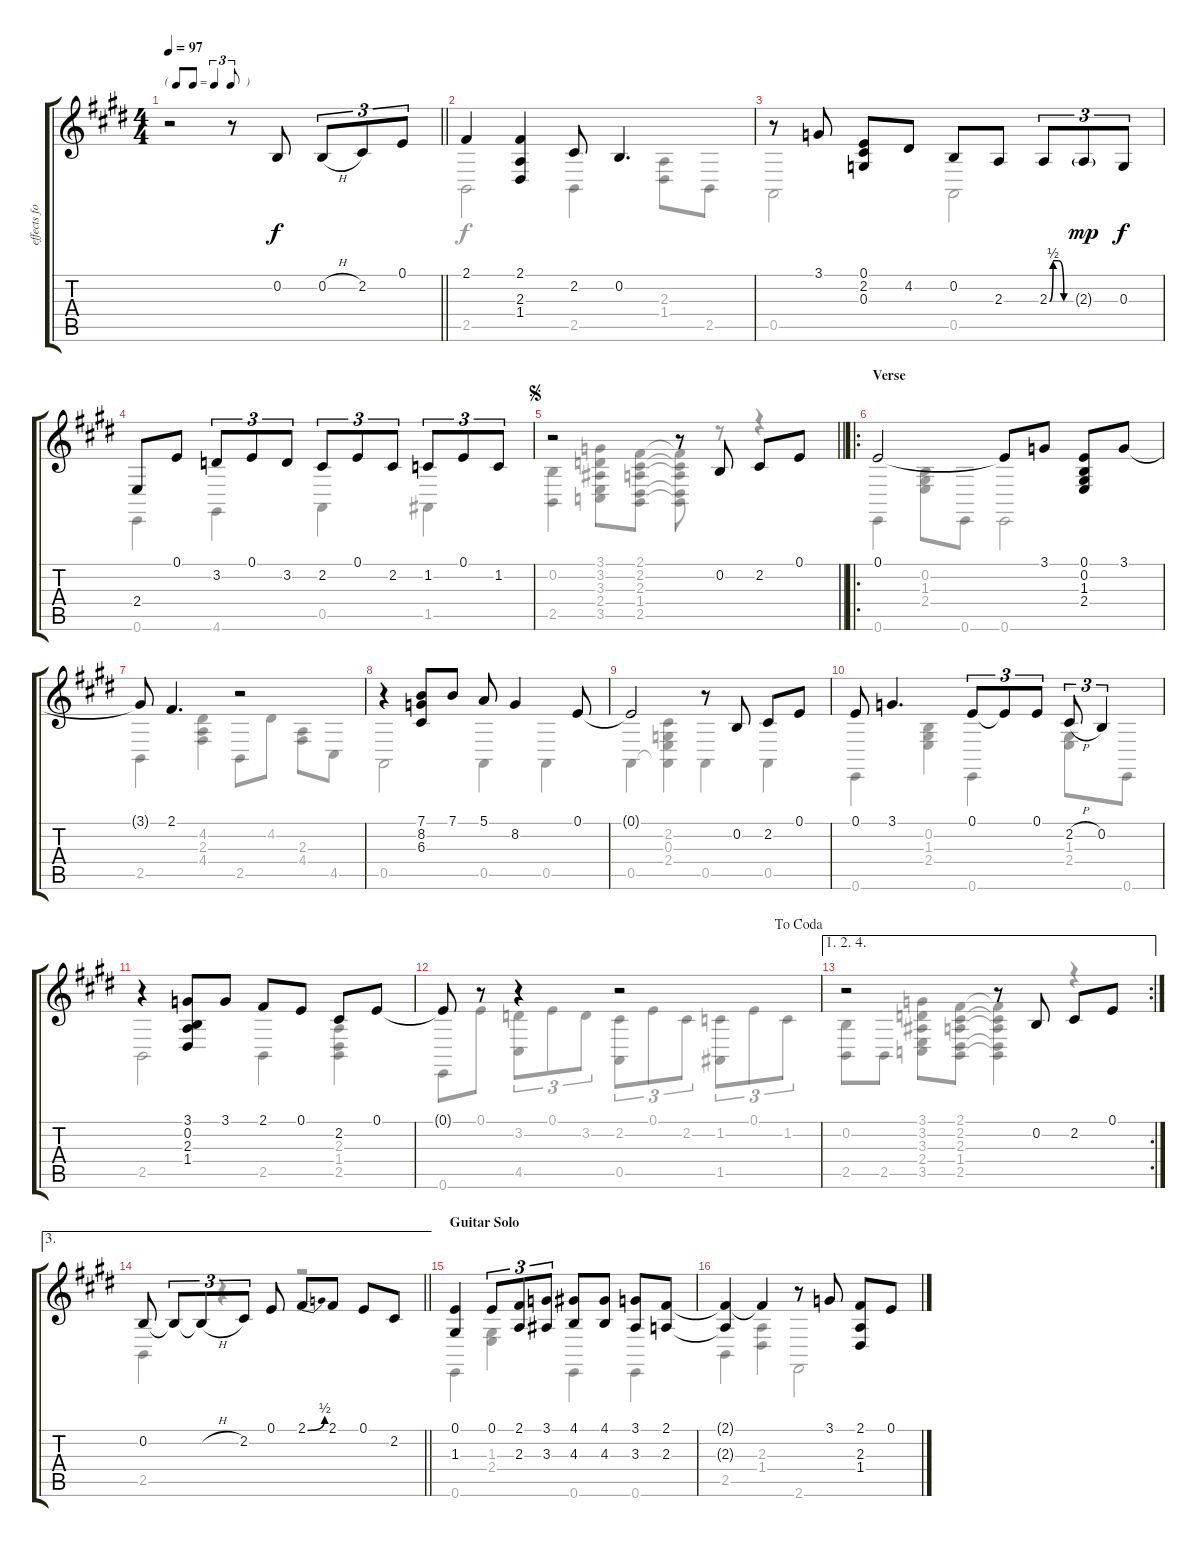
\track ("effects for Guitar 1" "effects fo") {instrument guitarfretnoise}
\staff {score tabs}
\tuning (E4 B3 G3 D3 A2 E2) {hide}
\voice
\ts (4 4)
\tf triplet8th
\tempo 97
\clef g2
\barLineRight lightlight
\ks e
r.2{dy f instrument guitarfretnoise} r.8 0.2.8 0.2{h}.8{tu (3 2)} 2.2.8{tu (3 2)} 0.1.8{tu (3 2)} |
\ks c#minor
2.1.4 (2.1 2.3 1.4).4 2.2.8 0.2.4{d} |
r.8 3.1.8 (0.1 2.2 0.3).8 4.2.8 0.2.8 2.3.8 2.3{be (custom 0 0 10 2 25 2 40 0 60 0)}.8{tu (3 2)} 2.3{g}.8{tu (3 2) dy mp} 0.3.8{tu (3 2) dy f} |
2.4.8 0.1.8 3.2.8{tu (3 2)} 0.1.8{tu (3 2)} 3.2.8{tu (3 2)} 2.2.8{tu (3 2)} 0.1.8{tu (3 2)} 2.2.8{tu (3 2)} 1.2.8{tu (3 2)} 0.1.8{tu (3 2)} 1.2.8{tu (3 2)} |
\jump segno
\barLineRight lightlight
r.2 r.8 0.2.8 2.2.8 0.1.8 |
\ro
\section ("" "Verse")
0.1.2 0.1{t}.8 3.1.8 (0.1 0.2 1.3 2.4).8 3.1.8 |
3.1{t}.8 2.1.4{d} r.2 |
r.4 (7.1 8.2 6.3).8 7.1.8 5.1.8 8.2.4 0.1.8 |
0.1{t}.2 r.8 0.2.8 2.2.8 0.1.8 |
0.1.8 3.1.4{d} 0.1.8{tu (3 2)} 0.1{t}.8{tu (3 2)} 0.1.8{tu (3 2)} 2.2{h}.8{tu (3 2)} 0.2.4{tu (3 2)} |
r.4 (3.1 0.2 2.3 1.4).8 3.1.8 2.1.8 0.1.8 2.2.8 0.1.8 |
\jump dacoda
0.1{t}.8 r.8 r.4 r.2 |
\ae (1 2 4)
\rc 2
r.2 r.8 0.2.8 2.2.8 0.1.8 |
\ae 3
\barLineRight lightlight
0.2.8 0.2{t}.8{tu (3 2)} 0.2{h t}.8{tu (3 2)} 2.2.8{tu (3 2)} 0.1.8 2.1{be (bend 0 0 60 2)}.8 2.1.8 0.1.8 2.2.8 |
\section ("" "Guitar Solo")
(0.1 1.3).4 0.1.8{tu (3 2)} (2.1 2.3).8{tu (3 2)} (3.1 3.3).8{tu (3 2)} (4.1 4.3).8 (4.1 4.3).8 (3.1 3.3).8 (2.1 2.3).8 |
(2.1{t} 2.3{t}).4 2.1{t}.4 r.8 3.1.8 (2.1 2.3 1.4).8 0.1.8
\voice
\clef g2
\ottava regular
\simile none
\barLineRight lightlight
\ks e
|
\ks c#minor
2.5.2 2.5.4 (2.3 1.4).8 2.5.8 |
0.5.2 0.5.2 |
0.6.4 4.6.4 0.5.4 1.5.4 |
\barLineRight lightlight
(0.2 2.5).4 (3.1 3.2 3.3 2.4 3.5).8 (2.1 2.2 2.3 1.4 2.5).8 (2.1{t} 2.2{t} 2.3{t} 1.4{t} 2.5{t}).8 r.8 r.4 |
0.6.4 (0.2 1.3 2.4).8 0.6.8 0.6.2 |
2.5.4 (4.2 2.3 4.4).4 2.5.8 4.2.8 (2.3 4.4).8 4.5.8 |
0.5.2 0.5.4 0.5.4 |
0.5.4 (2.2 0.3 2.4 0.5{t}).4 0.5.4 0.5.4 |
0.6.4 (0.2 1.3 2.4).4 0.6.4 (1.3 2.4).8 0.6.8 |
2.5.2 2.5.4 (2.3 1.4 2.5).4 |
0.6.8 0.1.8 (3.2 4.5).8{tu (3 2)} 0.1.8{tu (3 2)} 3.2.8{tu (3 2)} (2.2 0.5).8{tu (3 2)} 0.1.8{tu (3 2)} 2.2.8{tu (3 2)} (1.2 1.5).8{tu (3 2)} 0.1.8{tu (3 2)} 1.2.8{tu (3 2)} |
(0.2 2.5).8 2.5.8 (3.1 3.2 3.3 2.4 3.5).8 (2.1 2.2 2.3 1.4 2.5).8 (2.1{t} 2.2{t} 2.3{t} 1.4{t} 2.5{t}).4 r.4 |
\barLineRight lightlight
2.5.4 r.4 r.2 |
0.6.4 (1.3 2.4).4 0.6.4 0.6.4 |
2.5.4 (2.3 1.4).4 2.6.2
